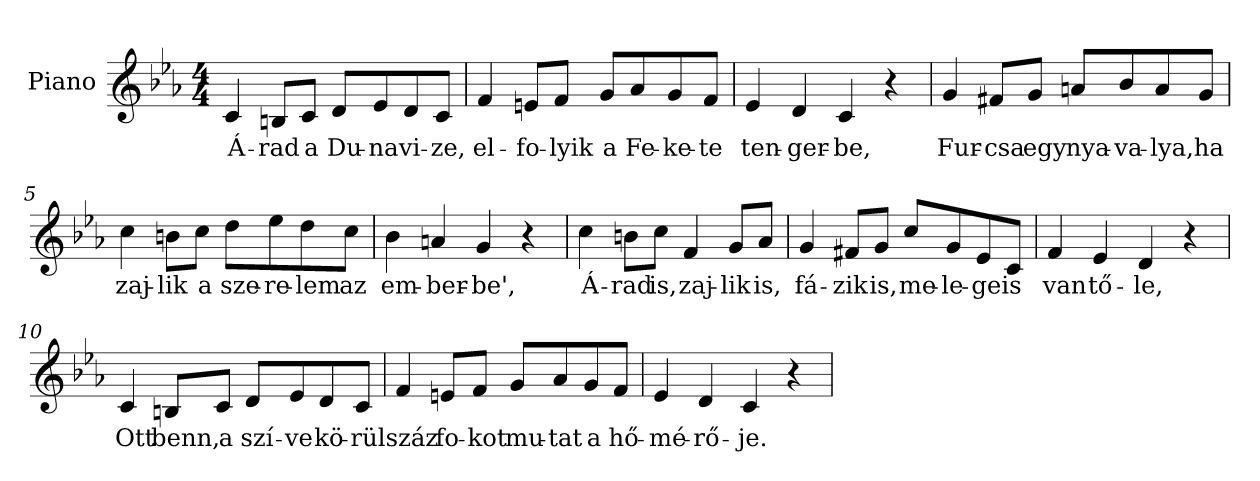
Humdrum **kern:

**kern	**text
*part1	*part1
*staff1	*staff1
*I"Piano	*
*I'Pno	*
*clefG2	*
*k[b-e-a-]	*
*E-:	*
*M4/4	*
=1	=1
4c/	Á-
8Bn/L	rad
8c/J	a
8d/L	Du-
8e-/	na
8d/	vi-
8c/J	ze,
=2	=2
4f/	el-
8en/L	fo-
8f/J	lyik
8g/L	a
8a-/	Fe-
8g/	ke-
8f/J	te
=3	=3
4e-/	ten-
4d/	ger-
4c/	be,
4r	.
!!LO:LB:g=z
=4	=4
4g/	Fur-
8f#X/L	csa
8g/J	egy
8an/L	nya-
8b-/	va-
8a/	lya,
8g/J	ha
=5	=5
4cc\	zaj-
8bn\L	lik
8cc\J	a
8dd\L	sze-
8ee-\	re-
8dd\	lem
8cc\J	az
=6	=6
4b-\	em-
4an/	ber-
4g/	be',
4r	.
!!LO:LB:g=z
=7	=7
4cc\	Á-
8bn\L	rad
8cc\J	is,
4f/	zaj-
8g/L	lik
8a-/J	is,
=8	=8
4g/	fá-
8f#X/L	zik
8g/J	is,
8cc/L	me-
8g/	le-
8e-/	ge
8c/J	is
=9	=9
4f/	van
4e-/	tő-
4d/	le,
4r	.
!!LO:LB:g=z
=10	=10
4c/	Ott
8Bn/L	benn,
8c/J	a
8d/L	szí-
8e-/	ve
8d/	kö-
8c/J	rül
=11	=11
4f/	száz
8en/L	fo-
8f/J	kot
8g/L	mu-
8a-/	tat
8g/	a
8f/J	hő-
=12	=12
4e-/	mé-
4d/	rő-
4c/	je.
4r	.
=	=
*-	*-
